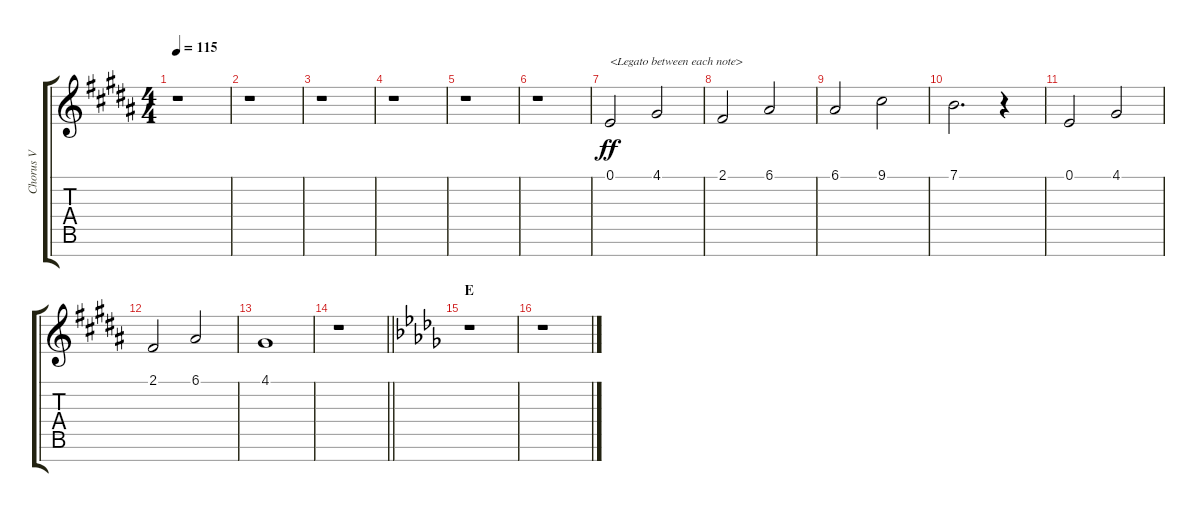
\track ("Chorus V" "Chorus V") {instrument voiceoohs}
\staff {score tabs}
\tuning (E4 B3 G3 D3 A2 E2 B1) {hide}
\ts (4 4)
\tempo 115
\clef g2
\ks b
r.1{dy ff} |
r.1 |
r.1 |
r.1 |
r.1 |
r.1 |
0.1.2{txt "<Legato between each note>"} 4.1.2 |
2.1.2 6.1.2 |
6.1.2 9.1.2 |
7.1.2{d} r.4 |
0.1.2 4.1.2 |
2.1.2 6.1.2 |
4.1.1 |
\barLineRight lightlight
r.1 |
\section ("" "E")
\ks db
r.1 |
r.1
